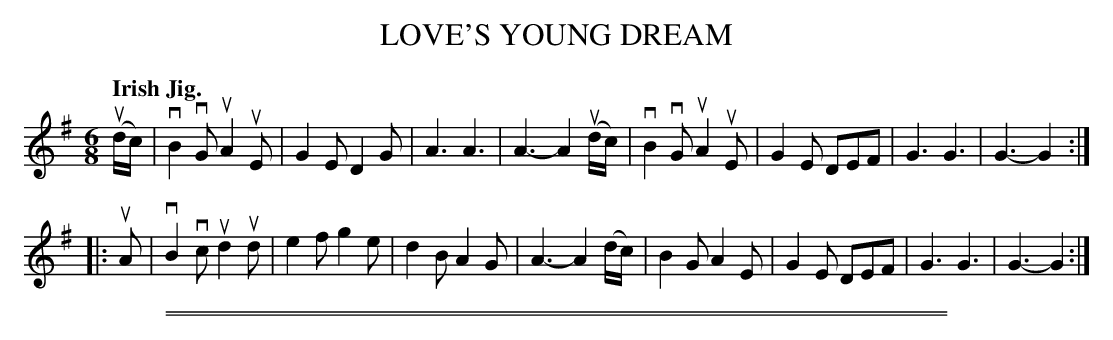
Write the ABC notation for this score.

X:1
T: LOVE'S YOUNG DREAM
Q: "Irish Jig."
M: 6/8
L: 1/8
K: G
(ud/c/) |\
vB2vG uA2uE | G2E D2G | A3 A3 | A3- A2 (ud/c/) |\
vB2vG uA2uE | G2E DEF | G3 G3 | G3- G2 :|
|: uA |\
vB2vc ud2ud | e2f g2e | d2B A2G | A3- A2 (d/c/) |\
B2G A2E | G2E DEF | G3 G3 | G3- G2 :|
